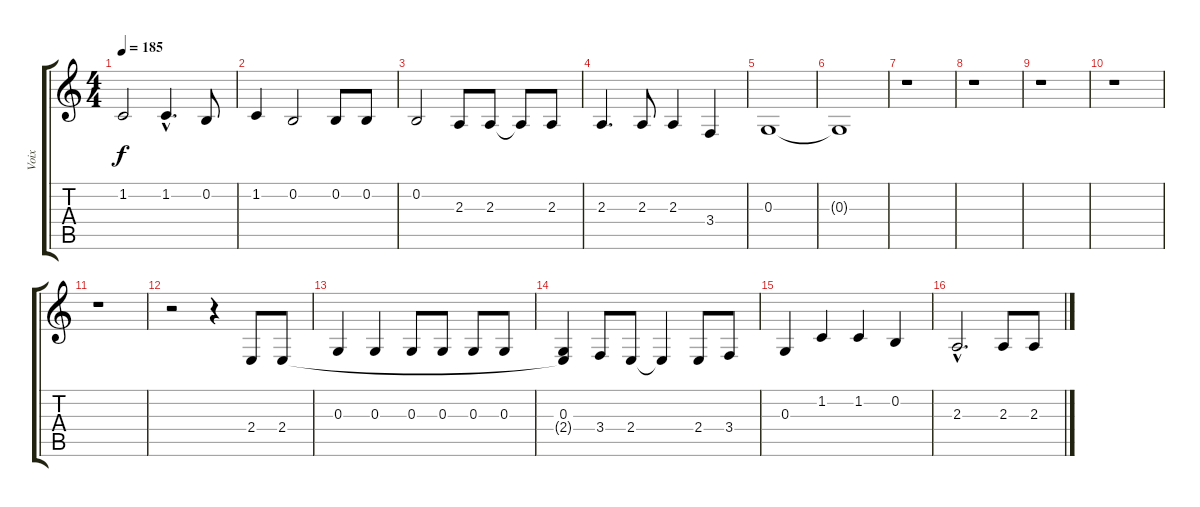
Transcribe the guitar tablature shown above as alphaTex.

\track ("Voix" "Voix") {instrument recorder}
\staff {score tabs}
\tuning (E4 B3 G3 D3 A2 E2) {hide}
\ts (4 4)
\tempo 185
\clef g2
\ks c
1.2.2{dy f} 1.2{hac}.4{d} 0.2.8 |
1.2.4 0.2.2 0.2.8 0.2.8 |
0.2.2 2.3.8 2.3.8 2.3{t}.8 2.3.8 |
2.3.4{d} 2.3.8 2.3.4 3.4.4 |
0.3.1 |
0.3{t}.1 |
r.1 |
r.1 |
r.1 |
r.1 |
r.1 |
r.2 r.4 2.4.8 2.4.8 |
0.3.4 0.3.4 0.3.8 0.3.8 0.3.8 0.3.8 |
(0.3 2.4{t}).4 3.4.8 2.4.8 2.4{t}.4 2.4.8 3.4.8 |
0.3.4 1.2.4 1.2.4 0.2.4 |
2.3{hac}.2{d} 2.3.8 2.3.8
